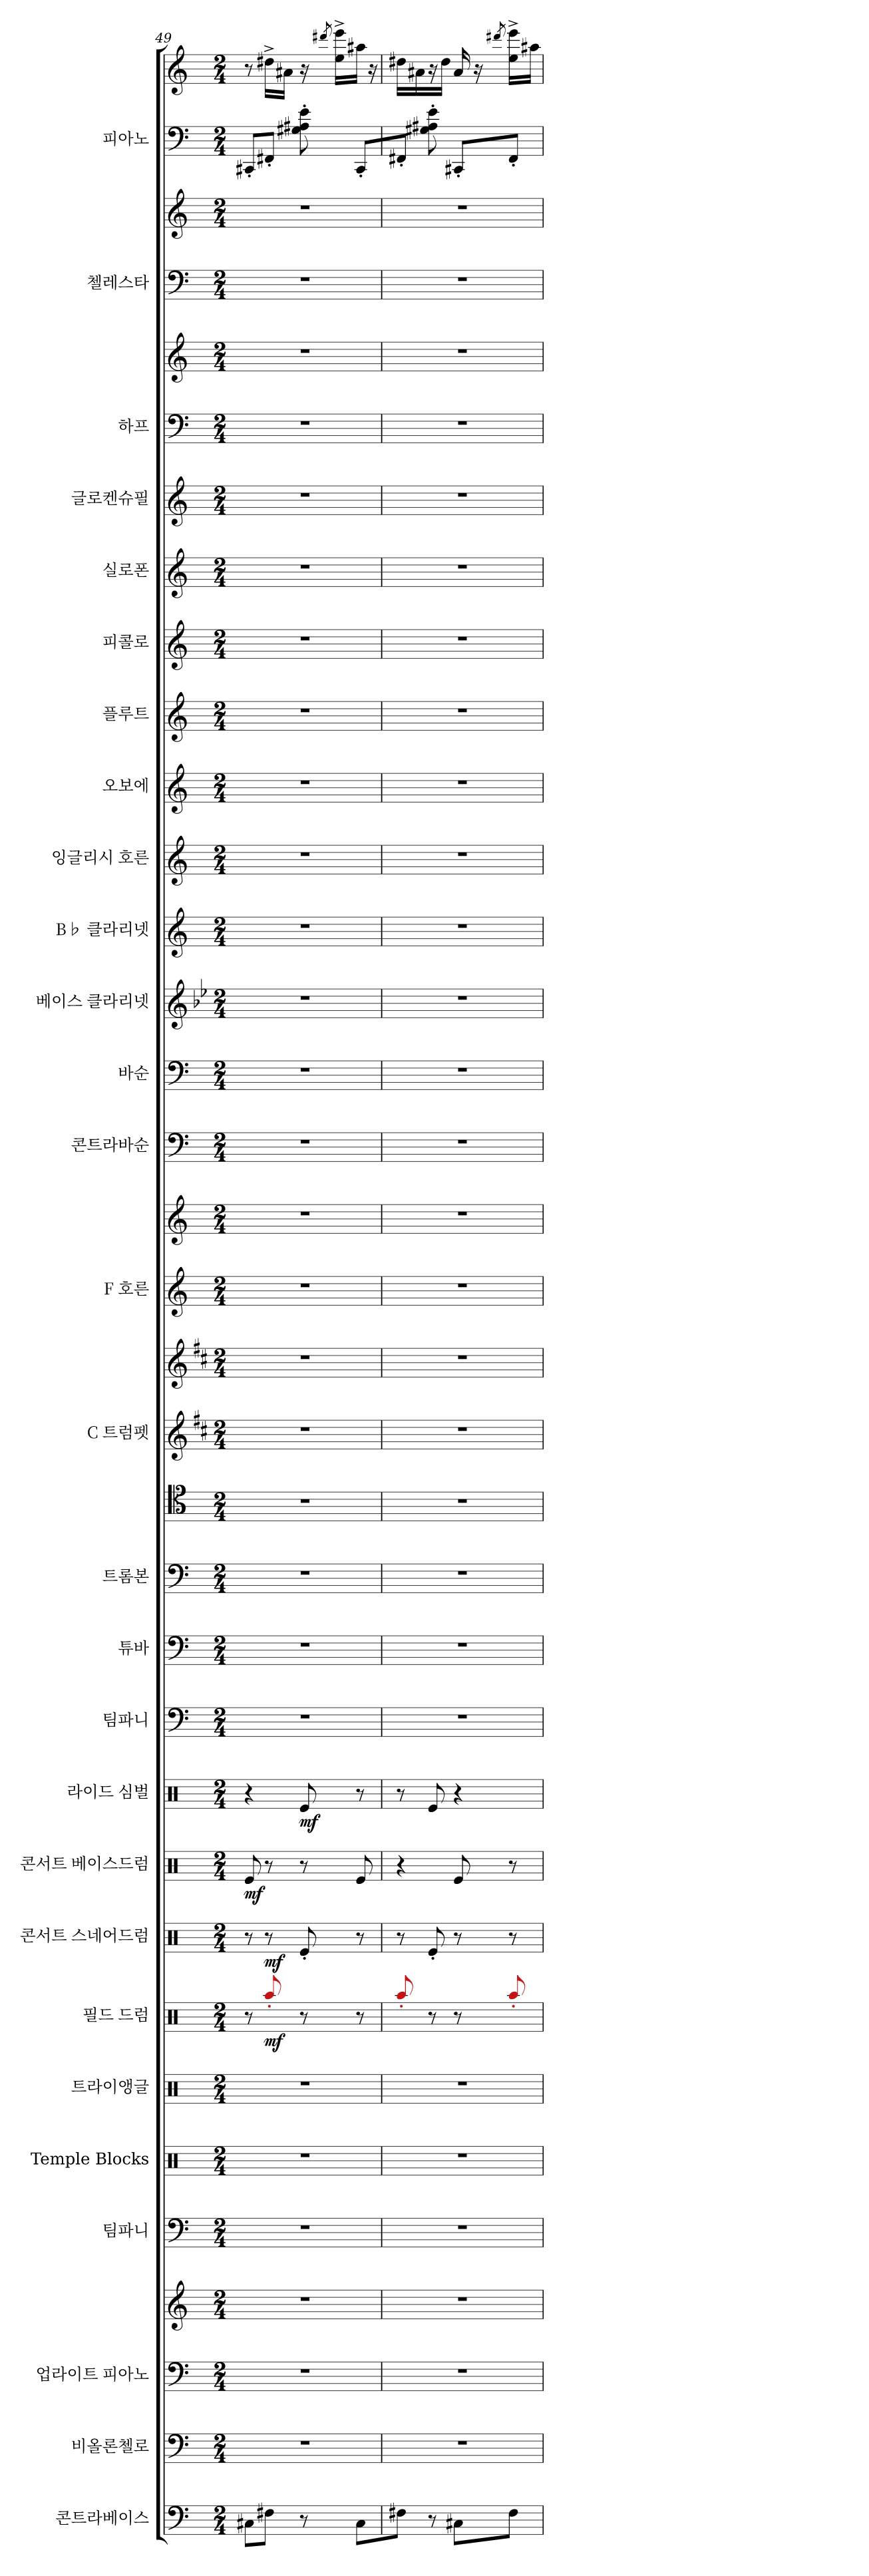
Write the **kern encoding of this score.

**kern	**kern	**kern	**kern	**kern	**kern	**kern	**kern	**dynam	**kern	**dynam	**kern	**dynam	**kern	**dynam	**kern	**kern	**kern	**kern	**kern	**kern	**kern	**kern	**kern	**kern	**kern	**kern	**kern	**kern	**kern	**kern	**kern	**kern	**kern	**kern	**kern	**kern	**kern	**kern
*part28	*part27	*part26	*part26	*part25	*part24	*part23	*part22	*part22	*part21	*part21	*part20	*part20	*part19	*part19	*part18	*part17	*part16	*part16	*part15	*part15	*part14	*part14	*part13	*part12	*part11	*part10	*part9	*part8	*part7	*part6	*part5	*part4	*part3	*part3	*part2	*part2	*part1	*part1
*staff35	*staff34	*staff33	*staff32	*staff31	*staff30	*staff29	*staff28	*staff28	*staff27	*staff27	*staff26	*staff26	*staff25	*staff25	*staff24	*staff23	*staff22	*staff21	*staff20	*staff19	*staff18	*staff17	*staff16	*staff15	*staff14	*staff13	*staff12	*staff11	*staff10	*staff9	*staff8	*staff7	*staff6	*staff5	*staff4	*staff3	*staff2	*staff1
*I"콘트라베이스	*I"비올론첼로	*I"업라이트 피아노	*	*I"팀파니	*I"Temple Blocks	*I"트라이앵글	*I"필드 드럼	*	*I"콘서트 스네어드럼	*	*I"콘서트 베이스드럼	*	*I"라이드 심벌	*	*I"팀파니	*I"튜바	*I"트롬본	*	*I"C 트럼펫	*	*I"F 호른	*	*I"콘트라바순	*I"바순	*I"베이스 클라리넷	*I"B♭ 클라리넷	*I"잉글리시 호른	*I"오보에	*I"플루트	*I"피콜로	*I"실로폰	*I"글로켄슈필	*I"하프	*	*I"첼레스타	*	*I"피아노	*
*	*	*	*	*	*I'Tmp. Bl.	*	*	*	*	*	*	*	*	*	*	*	*	*	*	*	*	*	*	*	*	*	*	*	*	*	*	*	*	*	*	*	*	*
*clefF4	*clefF4	*clefF4	*clefG2	*clefF4	*clefX	*clefX	*clefX	*	*clefX	*	*clefX	*	*clefX	*	*clefF4	*clefF4	*clefF4	*clefC4	*clefG2	*clefG2	*clefG2	*clefG2	*clefF4	*clefF4	*clefG2	*clefG2	*clefG2	*clefG2	*clefG2	*clefG2	*clefG2	*clefG2	*clefF4	*clefG2	*clefF4	*clefG2	*clefF4	*clefG2
*ITrd7c12	*	*	*	*	*	*	*	*	*	*	*	*	*	*	*	*	*	*	*ITrd1c2	*ITrd1c2	*ITrd4c7	*ITrd4c7	*ITrd7c12	*	*ITrd8c14	*ITrd1c2	*ITrd4c7	*	*	*ITrd-7c-12	*ITrd-7c-12	*ITrd-14c-24	*	*	*ITrd-7c-12	*ITrd-7c-12	*	*
*k[]	*k[]	*k[]	*k[]	*k[]	*k[]	*k[]	*k[]	*	*k[]	*	*k[]	*	*k[]	*	*k[]	*k[]	*k[]	*k[]	*k[]	*k[]	*k[b-]	*k[b-]	*k[]	*k[]	*k[b-e-]	*k[b-e-]	*k[b-]	*k[]	*k[]	*k[]	*k[]	*k[]	*k[]	*k[]	*k[]	*k[]	*k[]	*k[]
*M2/4	*M2/4	*M2/4	*M2/4	*M2/4	*M2/4	*M2/4	*M2/4	*	*M2/4	*	*M2/4	*	*M2/4	*	*M2/4	*M2/4	*M2/4	*M2/4	*M2/4	*M2/4	*M2/4	*M2/4	*M2/4	*M2/4	*M2/4	*M2/4	*M2/4	*M2/4	*M2/4	*M2/4	*M2/4	*M2/4	*M2/4	*M2/4	*M2/4	*M2/4	*M2/4	*M2/4
=49	=49	=49	=49	=49	=49	=49	=49	=49	=49	=49	=49	=49	=49	=49	=49	=49	=49	=49	=49	=49	=49	=49	=49	=49	=49	=49	=49	=49	=49	=49	=49	=49	=49	=49	=49	=49	=49	=49
!	!	!	!	!	!	!	!	!	!	!	!	!LO:DY:b	!	!	!	!	!	!	!	!	!	!	!	!	!	!	!	!	!	!	!	!	!	!	!	!	!	!
8CC#X\L	2r	2r	2r	2r	2r	2r	8r	.	8r	.	8Re/	mf	4r	.	2r	2r	2r	2r	2r	2r	2r	2r	2r	2r	2r	2r	2r	2r	2r	2r	2r	2r	2r	2r	2r	2r	8CC#X'/L	8r
!	!	!	!	!	!	!	!	!LO:DY:b	!	!LO:DY:b	!	!	!	!	!	!	!	!	!	!	!	!	!	!	!	!	!	!	!	!	!	!	!	!	!	!	!	!
8FF#X\J	.	.	.	.	.	.	8aa'/	mf	8r	mf	8r	.	.	.	.	.	.	.	.	.	.	.	.	.	.	.	.	.	.	.	.	.	.	.	.	.	8FF#X'/J	16dd#X^\LL
.	.	.	.	.	.	.	.	.	.	.	.	.	.	.	.	.	.	.	.	.	.	.	.	.	.	.	.	.	.	.	.	.	.	.	.	.	.	16a#X\JJ
!	!	!	!	!	!	!	!	!	!	!	!	!	!	!LO:DY:b	!	!	!	!	!	!	!	!	!	!	!	!	!	!	!	!	!	!	!	!	!	!	!	!
8r	.	.	.	.	.	.	8r	.	8Re'/	.	8r	.	8Re/	mf	.	.	.	.	.	.	.	.	.	.	.	.	.	.	.	.	.	.	.	.	.	.	8G#X\' 8A#X\' 8e\'	16r
.	.	.	.	.	.	.	.	.	.	.	.	.	.	.	.	.	.	.	.	.	.	.	.	.	.	.	.	.	.	.	.	.	.	.	.	.	.	8qddd#X/
.	.	.	.	.	.	.	.	.	.	.	.	.	.	.	.	.	.	.	.	.	.	.	.	.	.	.	.	.	.	.	.	.	.	.	.	.	.	16ee\^ 16eee\^LL
8CC#\L	.	.	.	.	.	.	8r	.	8r	.	8Re/	.	8r	.	.	.	.	.	.	.	.	.	.	.	.	.	.	.	.	.	.	.	.	.	.	.	8CC#'/L	16aa#X\JJ
.	.	.	.	.	.	.	.	.	.	.	.	.	.	.	.	.	.	.	.	.	.	.	.	.	.	.	.	.	.	.	.	.	.	.	.	.	.	16r
=50	=50	=50	=50	=50	=50	=50	=50	=50	=50	=50	=50	=50	=50	=50	=50	=50	=50	=50	=50	=50	=50	=50	=50	=50	=50	=50	=50	=50	=50	=50	=50	=50	=50	=50	=50	=50	=50	=50
8FF#X\J	2r	2r	2r	2r	2r	2r	8aa'/	.	8r	.	4r	.	8r	.	2r	2r	2r	2r	2r	2r	2r	2r	2r	2r	2r	2r	2r	2r	2r	2r	2r	2r	2r	2r	2r	2r	8FF#X'/J	16dd#X\LL
.	.	.	.	.	.	.	.	.	.	.	.	.	.	.	.	.	.	.	.	.	.	.	.	.	.	.	.	.	.	.	.	.	.	.	.	.	.	16a#X\
8r	.	.	.	.	.	.	8r	.	8Re'/	.	.	.	8Re/	.	.	.	.	.	.	.	.	.	.	.	.	.	.	.	.	.	.	.	.	.	.	.	8G#X\' 8A#X\' 8e\'	16r
.	.	.	.	.	.	.	.	.	.	.	.	.	.	.	.	.	.	.	.	.	.	.	.	.	.	.	.	.	.	.	.	.	.	.	.	.	.	16dd#\JJ
8CC#X\L	.	.	.	.	.	.	8r	.	8r	.	8Re/	.	4r	.	.	.	.	.	.	.	.	.	.	.	.	.	.	.	.	.	.	.	.	.	.	.	8CC#X'/L	16a#/
.	.	.	.	.	.	.	.	.	.	.	.	.	.	.	.	.	.	.	.	.	.	.	.	.	.	.	.	.	.	.	.	.	.	.	.	.	.	16r
.	.	.	.	.	.	.	.	.	.	.	.	.	.	.	.	.	.	.	.	.	.	.	.	.	.	.	.	.	.	.	.	.	.	.	.	.	.	8qddd#X/
8FF#\J	.	.	.	.	.	.	8aa'/	.	8r	.	8r	.	.	.	.	.	.	.	.	.	.	.	.	.	.	.	.	.	.	.	.	.	.	.	.	.	8FF#'/J	16ee\^ 16eee\^LL
.	.	.	.	.	.	.	.	.	.	.	.	.	.	.	.	.	.	.	.	.	.	.	.	.	.	.	.	.	.	.	.	.	.	.	.	.	.	16aa#X\JJ
=	=	=	=	=	=	=	=	=	=	=	=	=	=	=	=	=	=	=	=	=	=	=	=	=	=	=	=	=	=	=	=	=	=	=	=	=	=	=
*-	*-	*-	*-	*-	*-	*-	*-	*-	*-	*-	*-	*-	*-	*-	*-	*-	*-	*-	*-	*-	*-	*-	*-	*-	*-	*-	*-	*-	*-	*-	*-	*-	*-	*-	*-	*-	*-	*-
